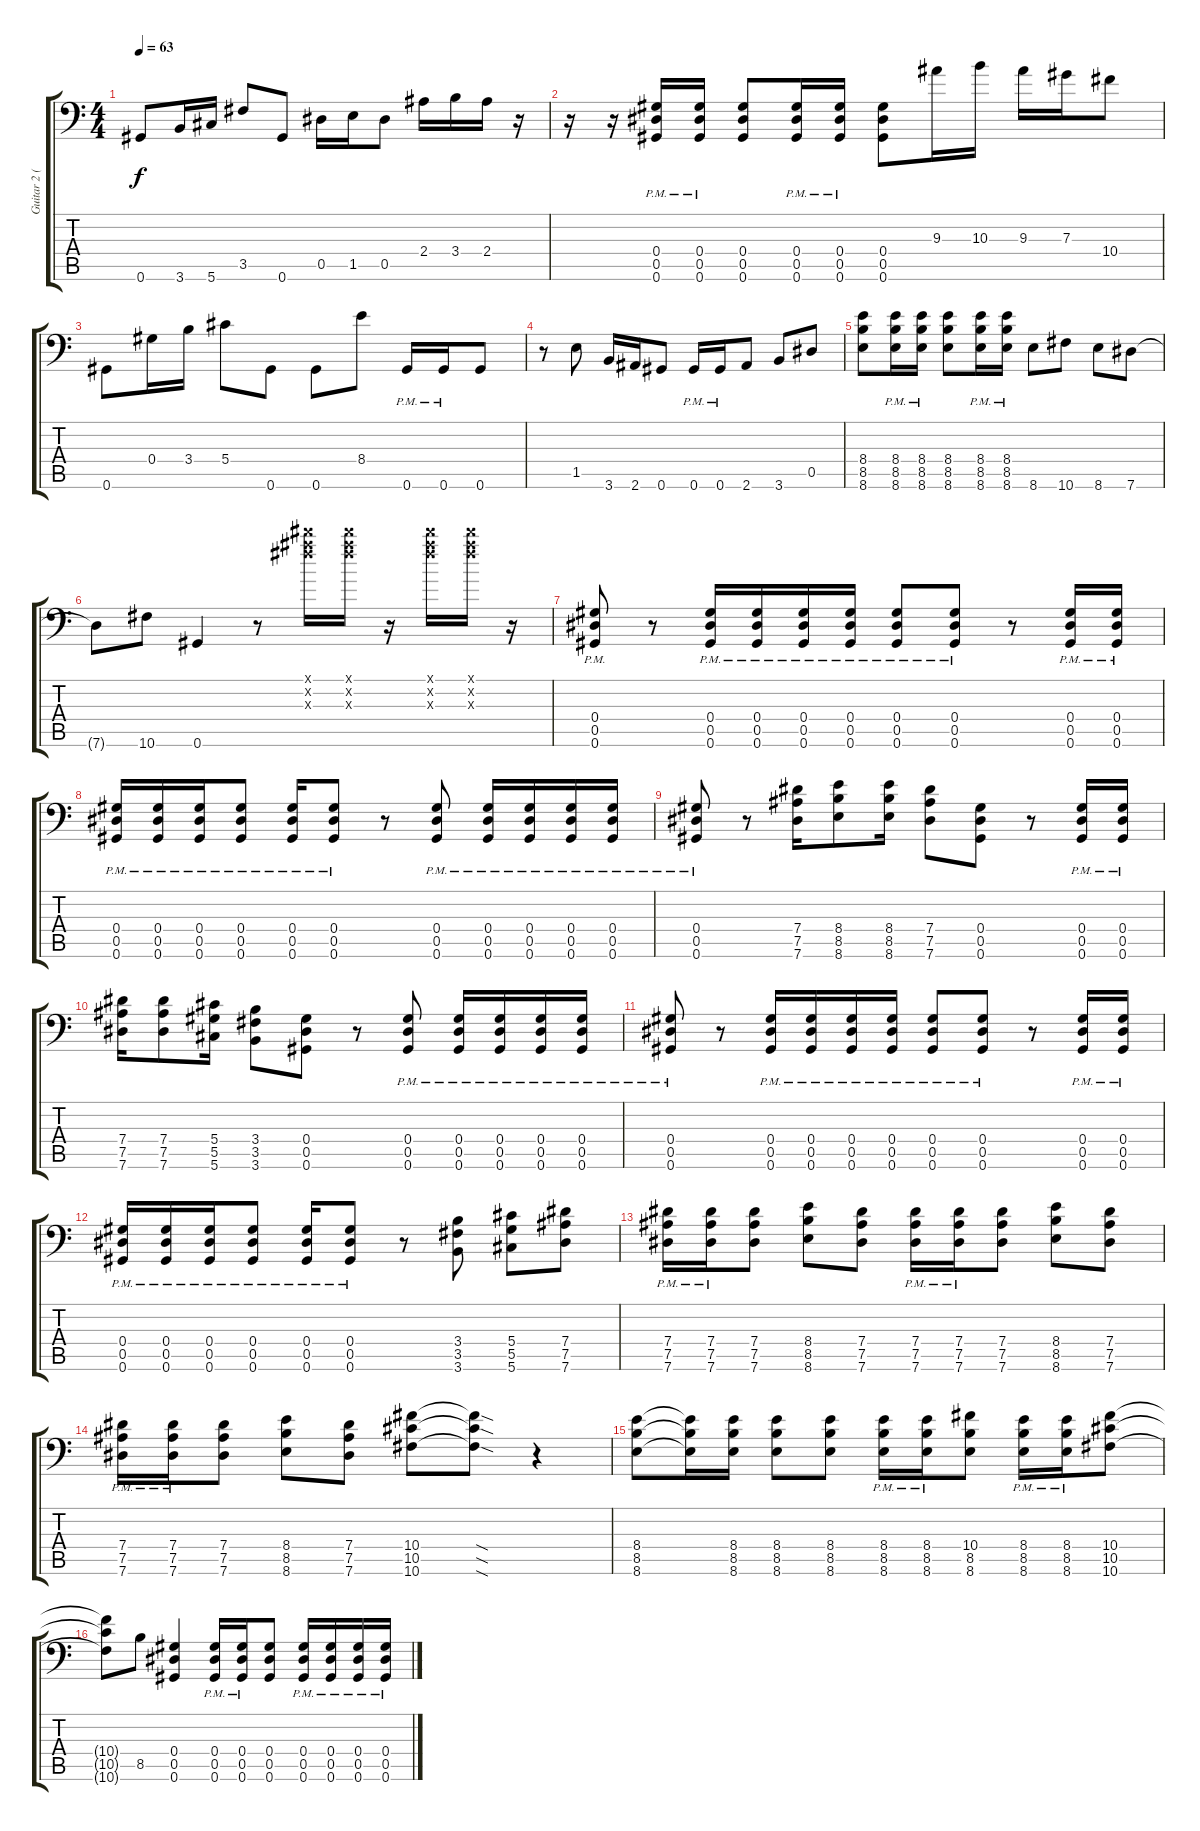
\track ("Guitar 2 (Drop G#)" "Guitar 2 (") {instrument distortionguitar}
\staff {score tabs}
\tuning (Bb3 F3 Db3 Ab2 Eb2 Ab1) {hide}
\ts (4 4)
\tempo 63
\clef f4
\ks c
0.6.8{dy f} 3.6.16 5.6.16 3.5.8 0.6.8 0.5.16 1.5.16 0.5.8 2.4.16 3.4.16 2.4.16 r.16 |
r.16 r.16 (0.4{pm} 0.5{pm} 0.6{pm}).16 (0.4{pm} 0.5{pm} 0.6{pm}).16 (0.4 0.5 0.6).8 (0.4{pm} 0.5{pm} 0.6{pm}).16 (0.4{pm} 0.5{pm} 0.6{pm}).16 (0.4 0.5 0.6).8 9.3.16 10.3.16 9.3.16 7.3.16 10.4.8 |
0.6.8 0.4.16 3.4.16 5.4.8 0.6.8 0.6.8 8.4.8 0.6{pm}.16 0.6{pm}.16 0.6.8 |
r.8 1.5.8 3.6.16 2.6.16 0.6.8 0.6{pm}.16 0.6{pm}.16 2.6.8 3.6.8 0.5.8 |
(8.4 8.5 8.6).8 (8.4{pm} 8.5{pm} 8.6{pm}).16 (8.4{pm} 8.5{pm} 8.6{pm}).16 (8.4 8.5 8.6).8 (8.4{pm} 8.5{pm} 8.6{pm}).16 (8.4{pm} 8.5{pm} 8.6{pm}).16 8.6.8 10.6.8 8.6.8 7.6.8 |
7.6{t}.8 10.6.8 0.6.4 r.8 (17.1{x} 17.2{x} 17.3{x}).16 (17.1{x} 17.2{x} 17.3{x}).16 r.16 (17.1{x} 17.2{x} 17.3{x}).16 (17.1{x} 17.2{x} 17.3{x}).16 r.16 |
(0.4{pm} 0.5{pm} 0.6{pm}).8 r.8 (0.4{pm} 0.5{pm} 0.6{pm}).16 (0.4{pm} 0.5{pm} 0.6{pm}).16 (0.4{pm} 0.5{pm} 0.6{pm}).16 (0.4{pm} 0.5{pm} 0.6{pm}).16 (0.4{pm} 0.5{pm} 0.6{pm}).8 (0.4{pm} 0.5{pm} 0.6{pm}).8 r.8 (0.4{pm} 0.5{pm} 0.6{pm}).16 (0.4{pm} 0.5{pm} 0.6{pm}).16 |
(0.4{pm} 0.5{pm} 0.6{pm}).16 (0.4{pm} 0.5{pm} 0.6{pm}).16 (0.4{pm} 0.5{pm} 0.6{pm}).16 (0.4{pm} 0.5{pm} 0.6{pm}).8 (0.4{pm} 0.5{pm} 0.6{pm}).16 (0.4{pm} 0.5{pm} 0.6{pm}).8 r.8 (0.4{pm} 0.5{pm} 0.6{pm}).8 (0.4{pm} 0.5{pm} 0.6{pm}).16 (0.4{pm} 0.5{pm} 0.6{pm}).16 (0.4{pm} 0.5{pm} 0.6{pm}).16 (0.4{pm} 0.5{pm} 0.6{pm}).16 |
(0.4{pm} 0.5{pm} 0.6{pm}).8 r.8 (7.4 7.5 7.6).16 (8.4 8.5 8.6).8 (8.4 8.5 8.6).16 (7.4 7.5 7.6).8 (0.4 0.5 0.6).8 r.8 (0.4{pm} 0.5{pm} 0.6{pm}).16 (0.4{pm} 0.5{pm} 0.6{pm}).16 |
(7.4 7.5 7.6).16 (7.4 7.5 7.6).8 (5.4 5.5 5.6).16 (3.4 3.5 3.6).8 (0.4 0.5 0.6).8 r.8 (0.4{pm} 0.5{pm} 0.6{pm}).8 (0.4{pm} 0.5{pm} 0.6{pm}).16 (0.4{pm} 0.5{pm} 0.6{pm}).16 (0.4{pm} 0.5{pm} 0.6{pm}).16 (0.4{pm} 0.5{pm} 0.6{pm}).16 |
(0.4{pm} 0.5{pm} 0.6{pm}).8 r.8 (0.4{pm} 0.5{pm} 0.6{pm}).16 (0.4{pm} 0.5{pm} 0.6{pm}).16 (0.4{pm} 0.5{pm} 0.6{pm}).16 (0.4{pm} 0.5{pm} 0.6{pm}).16 (0.4{pm} 0.5{pm} 0.6{pm}).8 (0.4{pm} 0.5{pm} 0.6{pm}).8 r.8 (0.4{pm} 0.5{pm} 0.6{pm}).16 (0.4{pm} 0.5{pm} 0.6{pm}).16 |
(0.4{pm} 0.5{pm} 0.6{pm}).16 (0.4{pm} 0.5{pm} 0.6{pm}).16 (0.4{pm} 0.5{pm} 0.6{pm}).16 (0.4{pm} 0.5{pm} 0.6{pm}).8 (0.4{pm} 0.5{pm} 0.6{pm}).16 (0.4{pm} 0.5{pm} 0.6{pm}).8 r.8 (3.4 3.5 3.6).8 (5.4 5.5 5.6).8 (7.4 7.5 7.6).8 |
(7.4{pm} 7.5{pm} 7.6{pm}).16 (7.4{pm} 7.5{pm} 7.6{pm}).16 (7.4 7.5 7.6).8 (8.4 8.5 8.6).8 (7.4 7.5 7.6).8 (7.4{pm} 7.5{pm} 7.6{pm}).16 (7.4{pm} 7.5{pm} 7.6{pm}).16 (7.4 7.5 7.6).8 (8.4 8.5 8.6).8 (7.4 7.5 7.6).8 |
(7.4{pm} 7.5{pm} 7.6{pm}).16 (7.4{pm} 7.5{pm} 7.6{pm}).16 (7.4 7.5 7.6).8 (8.4 8.5 8.6).8 (7.4 7.5 7.6).8 (10.4 10.5 10.6).8 (10.4{sod t} 10.5{sod t} 10.6{sod t}).8 r.4 |
(8.4 8.5 8.6).8 (8.4{t} 8.5{t} 8.6{t}).16 (8.4 8.5 8.6).16 (8.4 8.5 8.6).8 (8.4 8.5 8.6).8 (8.4{pm} 8.5{pm} 8.6{pm}).16 (8.4{pm} 8.5{pm} 8.6{pm}).16 (10.4 8.5 8.6).8 (8.4{pm} 8.5{pm} 8.6{pm}).16 (8.4{pm} 8.5{pm} 8.6{pm}).16 (10.4 10.5 10.6).8 |
(10.4{t} 10.5{t} 10.6{t}).8 8.5.8 (0.4 0.5 0.6).4 (0.4{pm} 0.5{pm} 0.6{pm}).16 (0.4{pm} 0.5{pm} 0.6{pm}).16 (0.4 0.5 0.6).8 (0.4{pm} 0.5{pm} 0.6{pm}).16 (0.4{pm} 0.5{pm} 0.6{pm}).16 (0.4{pm} 0.5{pm} 0.6{pm}).16 (0.4{pm} 0.5{pm} 0.6{pm}).16
